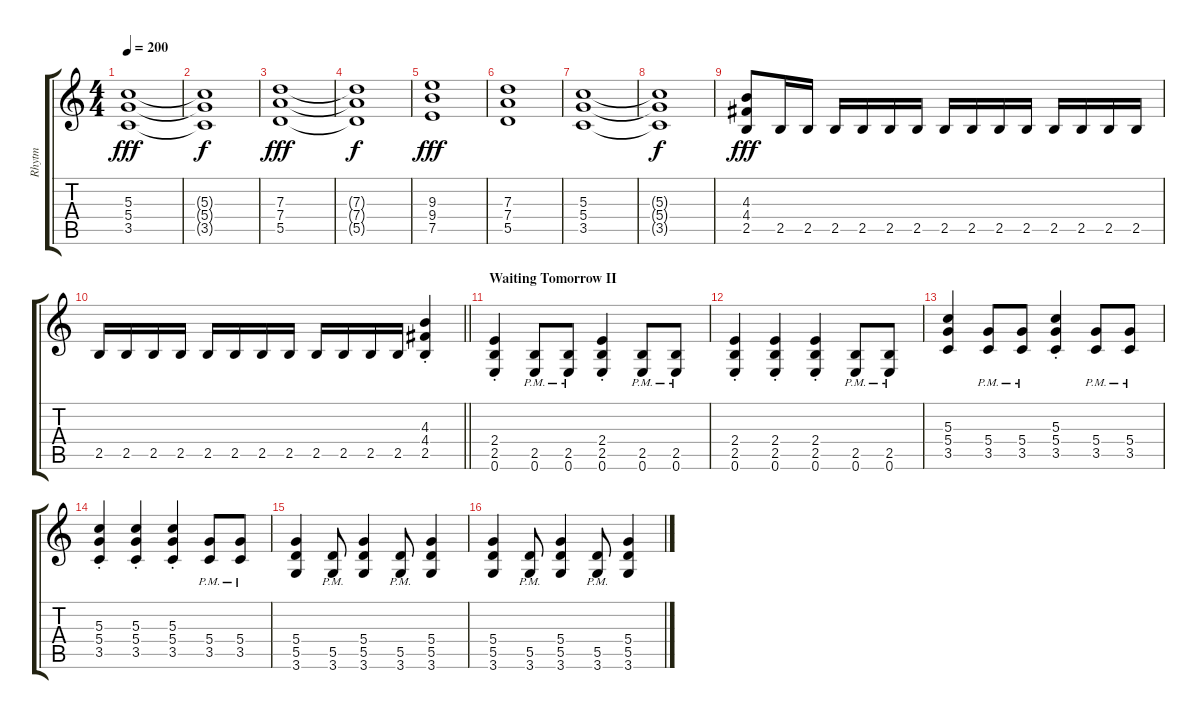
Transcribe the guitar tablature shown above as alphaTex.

\track ("Rhytm" "Rhytm") {instrument distortionguitar}
\staff {score tabs}
\tuning (E4 B3 G3 D3 A2 E2) {hide}
\ts (4 4)
\tempo 200
\clef g2
\ks c
(5.3 5.4 3.5).1{dy fff} |
(5.3{t} 5.4{t} 3.5{t}).1{dy f} |
(7.3 7.4 5.5).1{dy fff} |
(7.3{t} 7.4{t} 5.5{t}).1{dy f} |
(9.3 9.4 7.5).1{dy fff} |
(7.3 7.4 5.5).1 |
(5.3 5.4 3.5).1 |
(5.3{t} 5.4{t} 3.5{t}).1{dy f} |
(4.3 4.4 2.5).8{dy fff} 2.5.16 2.5.16 2.5.16 2.5.16 2.5.16 2.5.16 2.5.16 2.5.16 2.5.16 2.5.16 2.5.16 2.5.16 2.5.16 2.5.16 |
\barLineRight lightlight
2.5.16 2.5.16 2.5.16 2.5.16 2.5.16 2.5.16 2.5.16 2.5.16 2.5.16 2.5.16 2.5.16 2.5.16 (4.3{st} 4.4 2.5).4 |
\section ("" "Waiting Tomorrow II")
(2.4 2.5 0.6{st}).4 (2.5{pm} 0.6{pm}).8 (2.5{pm} 0.6{pm}).8 (2.4 2.5 0.6{st}).4 (2.5{pm} 0.6{pm}).8 (2.5{pm} 0.6{pm}).8 |
(2.4 2.5 0.6{st}).4 (2.4 2.5 0.6{st}).4 (2.4 2.5 0.6{st}).4 (2.5{pm} 0.6{pm}).8 (2.5{pm} 0.6{pm}).8 |
(5.3 5.4 3.5).4 (5.4{pm} 3.5{pm}).8 (5.4{pm} 3.5{pm}).8 (5.3 5.4{st} 3.5).4 (5.4{pm} 3.5{pm}).8 (5.4{pm} 3.5{pm}).8 |
(5.3 5.4{st} 3.5).4 (5.3 5.4{st} 3.5).4 (5.3 5.4{st} 3.5).4 (5.4{pm} 3.5{pm}).8 (5.4{pm} 3.5{pm}).8 |
(5.4 5.5 3.6).4 (5.5{pm} 3.6{pm}).8 (5.4 5.5 3.6).4 (5.5{pm} 3.6{pm}).8 (5.4 5.5 3.6).4 |
(5.4 5.5 3.6).4 (5.5{pm} 3.6{pm}).8 (5.4 5.5 3.6).4 (5.5{pm} 3.6{pm}).8 (5.4 5.5 3.6).4
